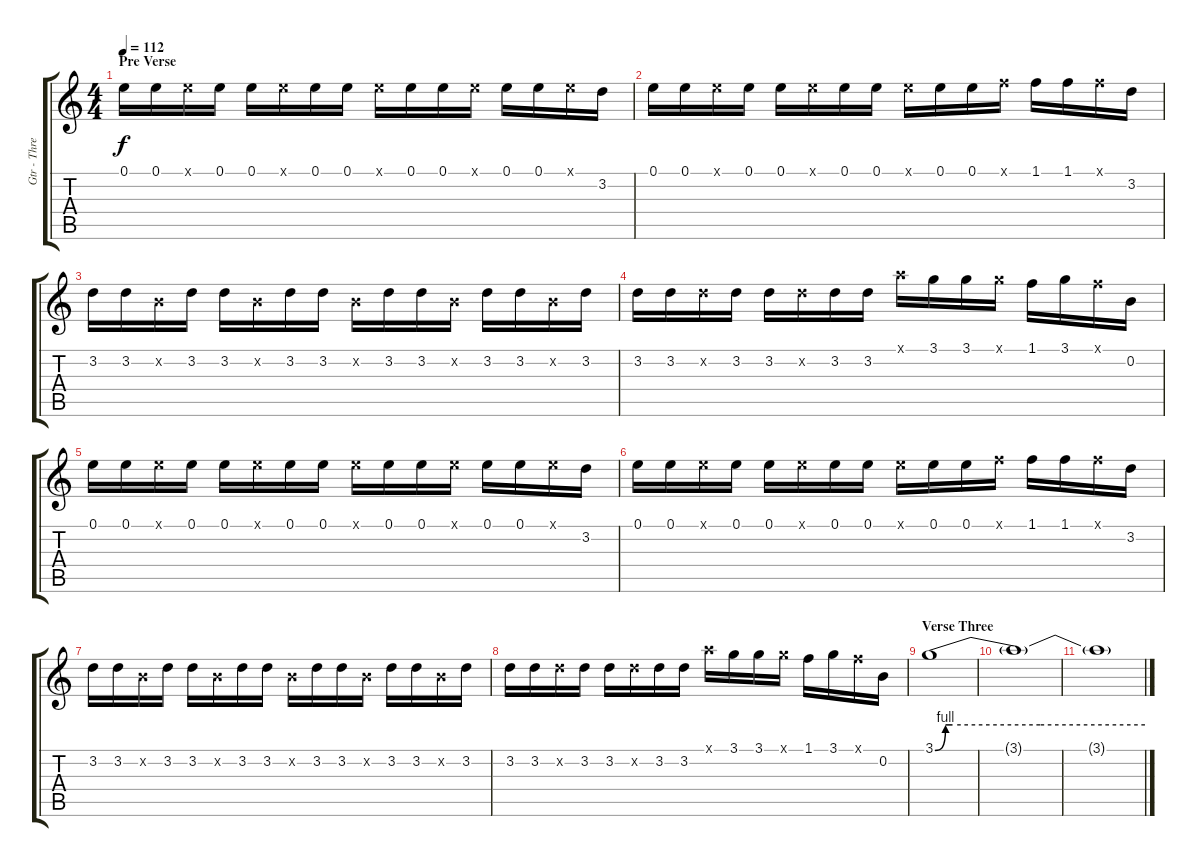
\track ("Gtr - Three" "Gtr - Thre") {instrument distortionguitar}
\staff {score tabs}
\tuning (E4 B3 G3 D3 A2 E2) {hide}
\ts (4 4)
\section ("" "Pre Verse ")
\tempo 112
\clef g2
\ks c
0.1.16{dy f} 0.1.16 0.1{x}.16 0.1.16 0.1.16 0.1{x}.16 0.1.16 0.1.16 0.1{x}.16 0.1.16 0.1.16 0.1{x}.16 0.1.16 0.1.16 0.1{x}.16 3.2.16 |
0.1.16 0.1.16 0.1{x}.16 0.1.16 0.1.16 0.1{x}.16 0.1.16 0.1.16 0.1{x}.16 0.1.16 0.1.16 1.1{x}.16 1.1.16 1.1.16 1.1{x}.16 3.2.16 |
3.2.16 3.2.16 0.2{x}.16 3.2.16 3.2.16 0.2{x}.16 3.2.16 3.2.16 0.2{x}.16 3.2.16 3.2.16 0.2{x}.16 3.2.16 3.2.16 0.2{x}.16 3.2.16 |
3.2.16 3.2.16 3.2{x}.16 3.2.16 3.2.16 3.2{x}.16 3.2.16 3.2.16 5.1{x}.16 3.1.16 3.1.16 3.1{x}.16 1.1.16 3.1.16 1.1{x}.16 0.2.16 |
0.1.16 0.1.16 0.1{x}.16 0.1.16 0.1.16 0.1{x}.16 0.1.16 0.1.16 0.1{x}.16 0.1.16 0.1.16 0.1{x}.16 0.1.16 0.1.16 0.1{x}.16 3.2.16 |
0.1.16 0.1.16 0.1{x}.16 0.1.16 0.1.16 0.1{x}.16 0.1.16 0.1.16 0.1{x}.16 0.1.16 0.1.16 1.1{x}.16 1.1.16 1.1.16 1.1{x}.16 3.2.16 |
3.2.16 3.2.16 0.2{x}.16 3.2.16 3.2.16 0.2{x}.16 3.2.16 3.2.16 0.2{x}.16 3.2.16 3.2.16 0.2{x}.16 3.2.16 3.2.16 0.2{x}.16 3.2.16 |
3.2.16 3.2.16 3.2{x}.16 3.2.16 3.2.16 3.2{x}.16 3.2.16 3.2.16 5.1{x}.16 3.1.16 3.1.16 3.1{x}.16 1.1.16 3.1.16 1.1{x}.16 0.2.16 |
\section ("" "Verse Three")
3.1{be (custom 0 0 3 4 5 4 30 4 60 4)}.1 |
3.1{t}.1{volume 0} |
3.1{t}.1
